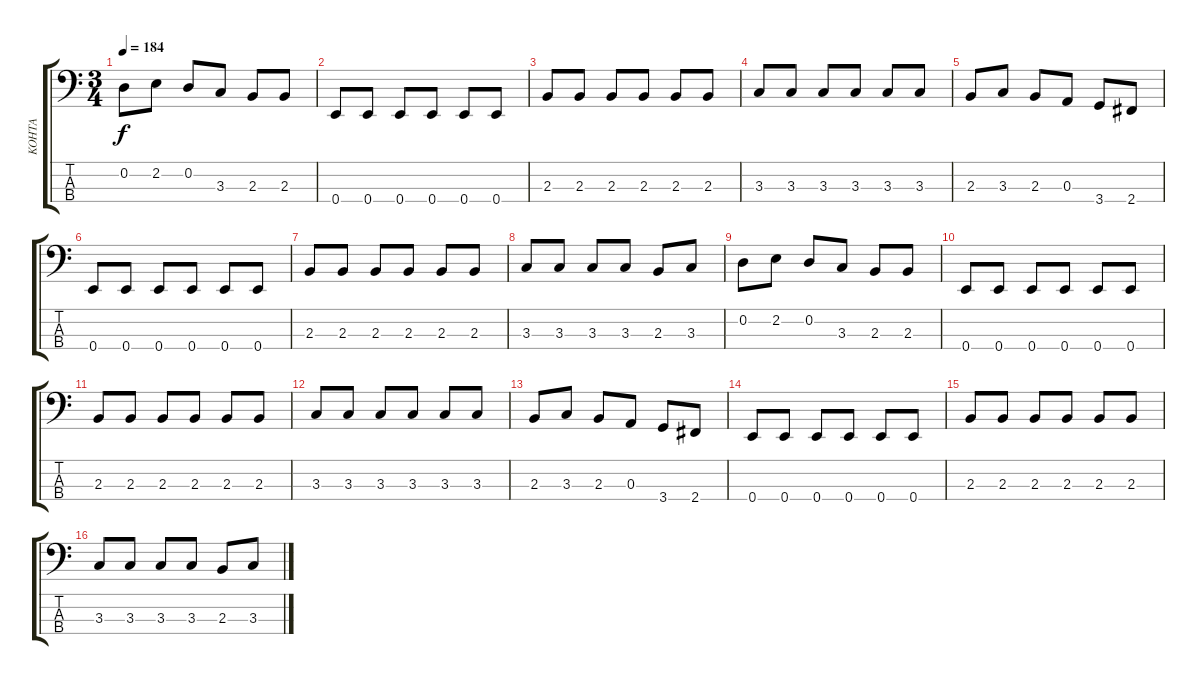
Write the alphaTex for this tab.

\track ("KOHTA" "KOHTA") {instrument electricbasspick}
\staff {score tabs}
\tuning (G2 D2 A1 E1) {hide}
\ts (3 4)
\tempo 184
\clef f4
\ks c
0.2.8{dy f} 2.2.8 0.2.8 3.3.8 2.3.8 2.3.8 |
0.4.8 0.4.8 0.4.8 0.4.8 0.4.8 0.4.8 |
2.3.8 2.3.8 2.3.8 2.3.8 2.3.8 2.3.8 |
3.3.8 3.3.8 3.3.8 3.3.8 3.3.8 3.3.8 |
2.3.8 3.3.8 2.3.8 0.3.8 3.4.8 2.4.8 |
0.4.8 0.4.8 0.4.8 0.4.8 0.4.8 0.4.8 |
2.3.8 2.3.8 2.3.8 2.3.8 2.3.8 2.3.8 |
3.3.8 3.3.8 3.3.8 3.3.8 2.3.8 3.3.8 |
0.2.8 2.2.8 0.2.8 3.3.8 2.3.8 2.3.8 |
0.4.8 0.4.8 0.4.8 0.4.8 0.4.8 0.4.8 |
2.3.8 2.3.8 2.3.8 2.3.8 2.3.8 2.3.8 |
3.3.8 3.3.8 3.3.8 3.3.8 3.3.8 3.3.8 |
2.3.8 3.3.8 2.3.8 0.3.8 3.4.8 2.4.8 |
0.4.8 0.4.8 0.4.8 0.4.8 0.4.8 0.4.8 |
2.3.8 2.3.8 2.3.8 2.3.8 2.3.8 2.3.8 |
3.3.8 3.3.8 3.3.8 3.3.8 2.3.8 3.3.8
